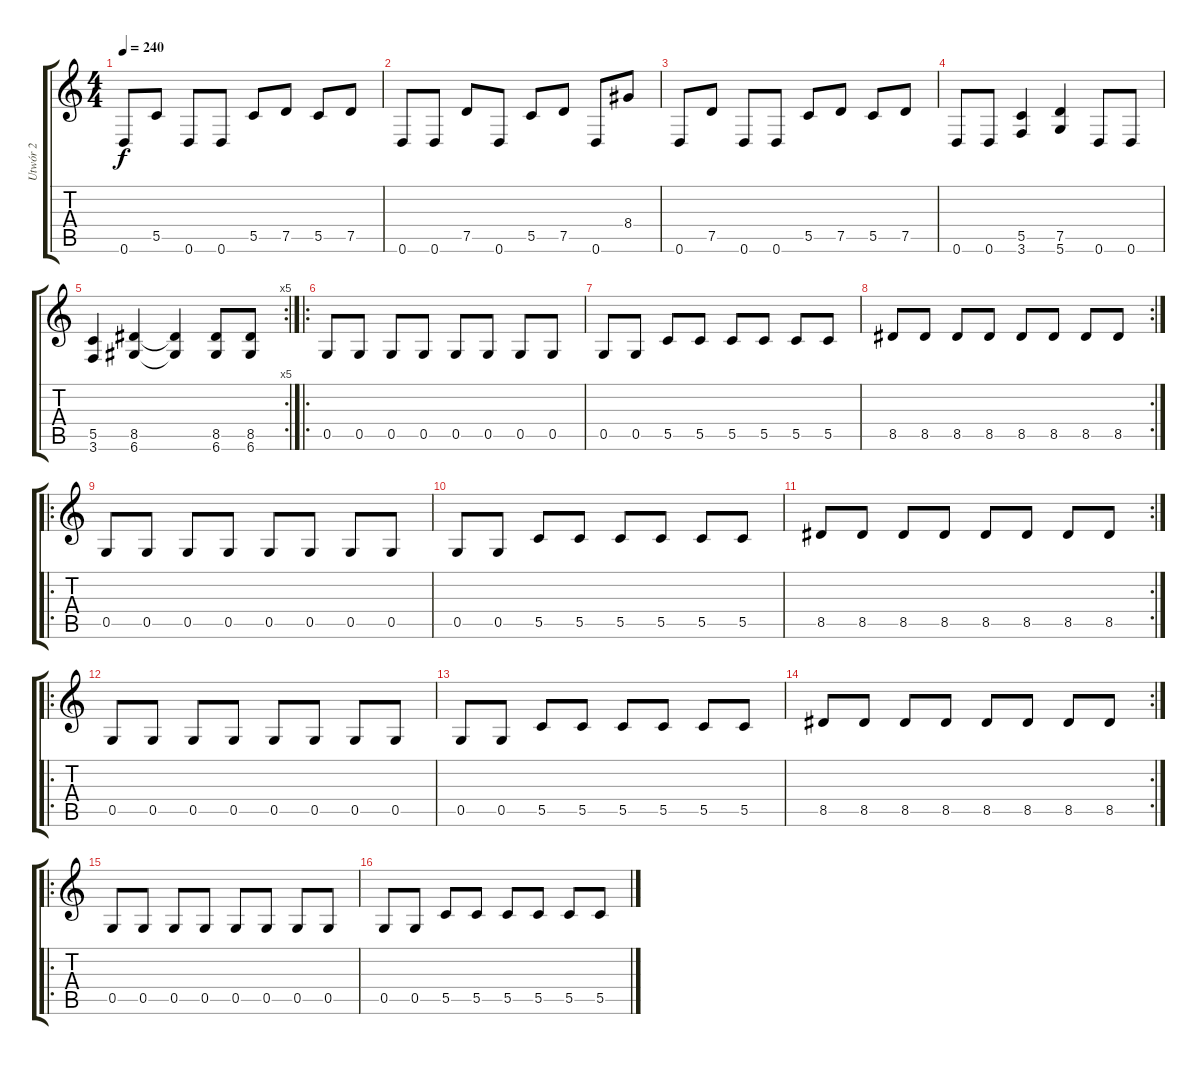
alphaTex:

\track ("Utwór 2" "Utwór 2") {instrument distortionguitar}
\staff {score tabs}
\tuning (D4 A3 F3 C3 G2 D2) {hide}
\ts (4 4)
\tempo 240
\clef g2
\ks c
0.6.8{dy f} 5.5.8 0.6.8 0.6.8 5.5.8 7.5.8 5.5.8 7.5.8 |
0.6.8 0.6.8 7.5.8 0.6.8 5.5.8 7.5.8 0.6.8 8.4.8 |
0.6.8 7.5.8 0.6.8 0.6.8 5.5.8 7.5.8 5.5.8 7.5.8 |
0.6.8 0.6.8 (5.5 3.6).4 (7.5 5.6).4 0.6.8 0.6.8 |
\rc 5
(5.5 3.6).4 (8.5 6.6).4 (8.5{t} 6.6{t}).4 (8.5 6.6).8 (8.5 6.6).8 |
\ro
0.5.8 0.5.8 0.5.8 0.5.8 0.5.8 0.5.8 0.5.8 0.5.8 |
0.5.8 0.5.8 5.5.8 5.5.8 5.5.8 5.5.8 5.5.8 5.5.8 |
\rc 2
8.5.8 8.5.8 8.5.8 8.5.8 8.5.8 8.5.8 8.5.8 8.5.8 |
\ro
0.5.8 0.5.8 0.5.8 0.5.8 0.5.8 0.5.8 0.5.8 0.5.8 |
0.5.8 0.5.8 5.5.8 5.5.8 5.5.8 5.5.8 5.5.8 5.5.8 |
\rc 2
8.5.8 8.5.8 8.5.8 8.5.8 8.5.8 8.5.8 8.5.8 8.5.8 |
\ro
0.5.8 0.5.8 0.5.8 0.5.8 0.5.8 0.5.8 0.5.8 0.5.8 |
0.5.8 0.5.8 5.5.8 5.5.8 5.5.8 5.5.8 5.5.8 5.5.8 |
\rc 2
8.5.8 8.5.8 8.5.8 8.5.8 8.5.8 8.5.8 8.5.8 8.5.8 |
\ro
0.5.8 0.5.8 0.5.8 0.5.8 0.5.8 0.5.8 0.5.8 0.5.8 |
0.5.8 0.5.8 5.5.8 5.5.8 5.5.8 5.5.8 5.5.8 5.5.8
